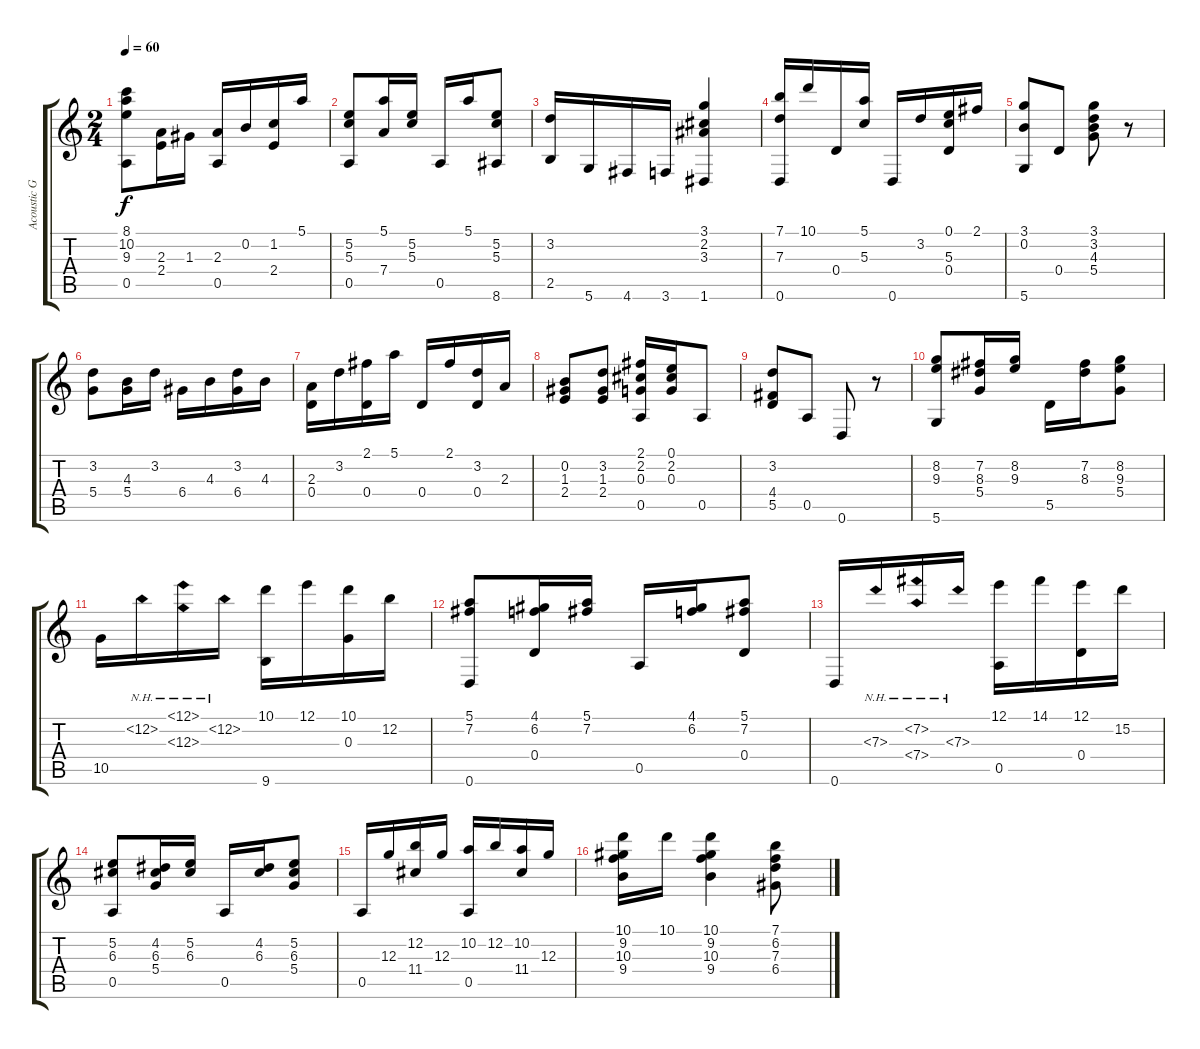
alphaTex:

\track ("Acoustic Guitar" "Acoustic G") {instrument acousticguitarnylon}
\staff {score tabs}
\tuning (E4 B3 G3 D3 A2 D2) {hide}
\ts (2 4)
\tempo 60
\clef g2
\ks c
(8.1 10.2 9.3 0.5).8{dy f} (2.3 2.4).16 1.3.16 (2.3 0.5).16 0.2.16 (1.2 2.4).16 5.1.16 |
(5.2 5.3 0.5).8 (5.1 7.4).16 (5.2 5.3).16 0.5.16 5.1.16 (5.2 5.3 8.6).8 |
(3.2 2.5).16 5.6.16 4.6.16 3.6.16 (3.1 2.2 3.3 1.6).4 |
(7.1 7.3 0.6).16 10.1.16 0.4.16 (5.1 5.3).16 0.6.16 3.2.16 (0.1 5.3 0.4).16 2.1.16 |
(3.1 0.2 5.6).8 0.4.8 (3.1 3.2 4.3 5.4).8 r.8 |
(3.2 5.4).8 (4.3 5.4).16 3.2.16 6.4.16 4.3.16 (3.2 6.4).16 4.3.16 |
(2.3 0.4).16 3.2.16 (2.1 0.4).16 5.1.16 0.4.16 2.1.16 (3.2 0.4).16 2.3.16 |
(0.2 1.3 2.4).8 (3.2 1.3 2.4).8 (2.1 2.2 0.3 0.5).16 (0.1 2.2 0.3).16 0.5.8 |
(3.2 4.4 5.5).8 0.5.8 0.6.8 r.8 |
(8.2 9.3 5.6).8 (7.2 8.3 5.4).16 (8.2 9.3).16 5.5.16 (7.2 8.3).16 (8.2 9.3 5.4).8 |
10.5.16 12.2{nh}.16 (12.1{nh} 12.3{nh}).16 12.2{nh}.16 (10.1 9.6).16 12.1.16 (10.1 0.3).16 12.2.16 |
(5.1 7.2 0.6).8 (4.1 6.2 0.4).16 (5.1 7.2).16 0.5.16 (4.1 6.2).16 (5.1 7.2 0.4).8 |
0.6.16 7.3{nh}.16 (7.2{nh} 7.4{nh}).16 7.3{nh}.16 (12.1 0.5).16 14.1.16 (12.1 0.4).16 15.2.16 |
(5.2 6.3 0.5).8 (4.2 6.3 5.4).16 (5.2 6.3).16 0.5.16 (4.2 6.3).16 (5.2 6.3 5.4).8 |
0.5.16 12.3.16 (12.2 11.4).16 12.3.16 (10.2 0.5).16 12.2.16 (10.2 11.4).16 12.3.16 |
(10.1 9.2 10.3 9.4).16 10.1.16 (10.1 9.2 10.3 9.4).4 (7.1 6.2 7.3 6.4).8
